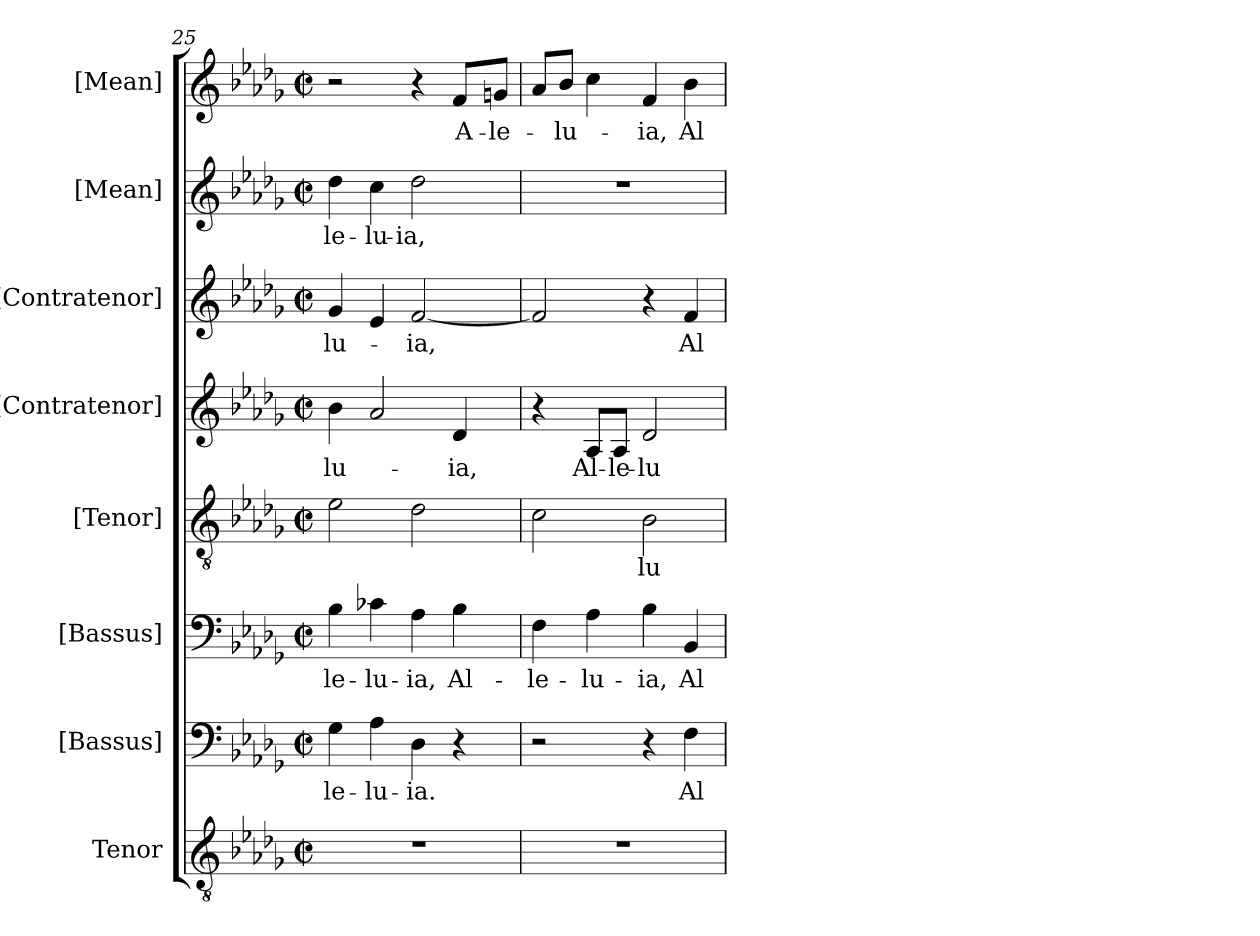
**kern	**kern	**text	**kern	**text	**kern	**text	**kern	**text	**kern	**text	**kern	**text	**kern	**text
*part8	*part7	*part7	*part6	*part6	*part5	*part5	*part4	*part4	*part3	*part3	*part2	*part2	*part1	*part1
*staff8	*staff7	*staff7	*staff6	*staff6	*staff5	*staff5	*staff4	*staff4	*staff3	*staff3	*staff2	*staff2	*staff1	*staff1
*I"Tenor	*I"[Bassus]	*	*I"[Bassus]	*	*I"[Tenor]	*	*I"[Contratenor]	*	*I"[Contratenor]	*	*I"[Mean]	*	*I"[Mean]	*
*	*	*	*	*	*I'T.	*	*	*	*	*	*	*	*	*
*clefGv2	*clefF4	*	*clefF4	*	*clefGv2	*	*clefG2	*	*clefG2	*	*clefG2	*	*clefG2	*
*ITrd7c12	*	*	*	*	*ITrd7c12	*	*ITrd7c12	*	*ITrd7c12	*	*	*	*	*
*k[b-e-a-d-g-]	*k[b-e-a-d-g-]	*	*k[b-e-a-d-g-]	*	*k[b-e-a-d-g-]	*	*k[b-e-a-d-g-]	*	*k[b-e-a-d-g-]	*	*k[b-e-a-d-g-]	*	*k[b-e-a-d-g-]	*
*b-:	*b-:	*	*b-:	*	*b-:	*	*b-:	*	*b-:	*	*b-:	*	*b-:	*
*M2/2	*M2/2	*	*M2/2	*	*M2/2	*	*M2/2	*	*M2/2	*	*M2/2	*	*M2/2	*
*met(c|)	*met(c|)	*	*met(c|)	*	*met(c|)	*	*met(c|)	*	*met(c|)	*	*met(c|)	*	*met(c|)	*
=25	=25	=25	=25	=25	=25	=25	=25	=25	=25	=25	=25	=25	=25	=25
!	!	!LO:LY:b:color=#000000	!	!	!	!	!	!	!	!	!	!	!	!
!	!	!	!	!LO:LY:b:color=#000000	!	!	!	!	!	!	!	!	!	!
!	!	!	!	!	!	!	!	!LO:LY:b:color=#000000	!	!	!	!	!	!
!	!	!	!	!	!	!	!	!	!	!LO:LY:b:color=#000000	!	!	!	!
!	!	!	!	!	!	!	!	!	!	!	!	!LO:LY:b:color=#000000	!	!
1r	4G-i\	-le-	4B-i\	-le-	2E-i\	.	4B-i\	-lu-	4G-i/	-lu-	4dd-i\	-le-	2r	.
!	!	!LO:LY:b:color=#000000	!	!	!	!	!	!	!	!	!	!	!	!
!	!	!	!	!LO:LY:b:color=#000000	!	!	!	!	!	!	!	!	!	!
!	!	!	!	!	!	!	!	!	!	!	!	!LO:LY:b:color=#000000	!	!
.	4A-i\	-lu-	4c-Xi\	-lu-	.	.	2A-i/	.	4E-i/	.	4cci\	-lu-	.	.
!	!	!LO:LY:b:color=#000000	!	!	!	!	!	!	!	!	!	!	!	!
!	!	!	!	!LO:LY:b:color=#000000	!	!	!	!	!	!	!	!	!	!
!	!	!	!	!	!	!	!	!	!	!LO:LY:b:color=#000000	!	!	!	!
!	!	!	!	!	!	!	!	!	!	!	!	!LO:LY:b:color=#000000	!	!
.	4D-i\	-ia.	4A-i\	-ia,	2D-i\	.	.	.	[<2Fi/	-ia,	2dd-i\	-ia,	4r	.
!	!	!	!	!LO:LY:b:color=#000000	!	!	!	!	!	!	!	!	!	!
!	!	!	!	!	!	!	!	!LO:LY:b:color=#000000	!	!	!	!	!	!
!	!	!	!	!	!	!	!	!	!	!	!	!	!	!LO:LY:b:color=#000000
.	4r	.	4B-i\	Al-	.	.	4D-i/	-ia,	.	.	.	.	8fi/L	A-
!	!	!	!	!	!	!	!	!	!	!	!	!	!	!LO:LY:b:color=#000000
.	.	.	.	.	.	.	.	.	.	.	.	.	8gni/J	-le-
!!LO:PB:g=z
=26	=26	=26	=26	=26	=26	=26	=26	=26	=26	=26	=26	=26	=26	=26
!	!	!	!	!LO:LY:b:color=#000000	!	!	!	!	!	!	!	!	!	!
1r	2r	.	4Fi\	-le-	2Ci\	.	4r	.	2Fi/]	.	1r	.	8a-i/L	.
!	!	!	!	!	!	!	!	!	!	!	!	!	!	!LO:LY:b:color=#000000
.	.	.	.	.	.	.	.	.	.	.	.	.	8b-i/J	-lu-
!	!	!	!	!LO:LY:b:color=#000000	!	!	!	!	!	!	!	!	!	!
!	!	!	!	!	!	!	!	!LO:LY:b:color=#000000	!	!	!	!	!	!
.	.	.	4A-i\	-lu-	.	.	8AA-i/L	Al-	.	.	.	.	4cci\	.
!	!	!	!	!	!	!	!	!LO:LY:b:color=#000000	!	!	!	!	!	!
.	.	.	.	.	.	.	8AA-i/J	-le-	.	.	.	.	.	.
!	!	!	!	!LO:LY:b:color=#000000	!	!	!	!	!	!	!	!	!	!
!	!	!	!	!	!	!LO:LY:b:color=#000000	!	!	!	!	!	!	!	!
!	!	!	!	!	!	!	!	!LO:LY:b:color=#000000	!	!	!	!	!	!
!	!	!	!	!	!	!	!	!	!	!	!	!	!	!LO:LY:b:color=#000000
.	4r	.	4B-i\	-ia,	2BB-i\	-lu-	2D-i/	-lu-	4r	.	.	.	4fi/	-ia,
!	!	!LO:LY:b:color=#000000	!	!	!	!	!	!	!	!	!	!	!	!
!	!	!	!	!LO:LY:b:color=#000000	!	!	!	!	!	!	!	!	!	!
!	!	!	!	!	!	!	!	!	!	!LO:LY:b:color=#000000	!	!	!	!
!	!	!	!	!	!	!	!	!	!	!	!	!	!	!LO:LY:b:color=#000000
.	4Fi\	Al-	4BB-i/	Al-	.	.	.	.	4Fi/	Al-	.	.	4b-i\	Al-
=	=	=	=	=	=	=	=	=	=	=	=	=	=	=
*-	*-	*-	*-	*-	*-	*-	*-	*-	*-	*-	*-	*-	*-	*-
